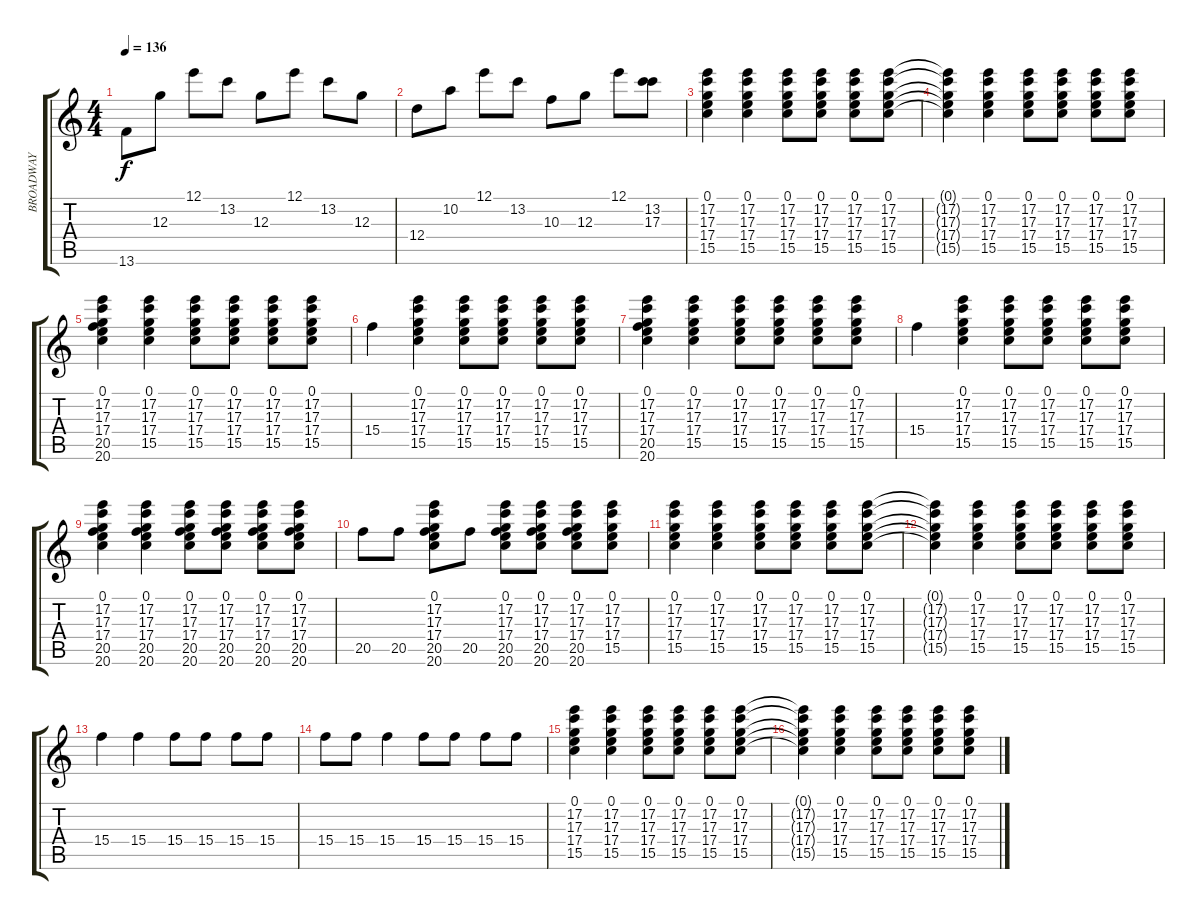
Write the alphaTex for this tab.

\track ("BROADWAY" "BROADWAY") {instrument acousticguitarsteel}
\staff {score tabs}
\tuning (E4 B3 G3 D3 A2 E2) {hide}
\ts (4 4)
\tempo 136
\clef g2
\ks c
13.6.8{dy f} 12.3.8 12.1.8 13.2.8 12.3.8 12.1.8 13.2.8 12.3.8 |
12.4.8 10.2.8 12.1.8 13.2.8 10.3.8 12.3.8 12.1.8 (13.2 17.3).8 |
(0.1 17.2 17.3 17.4 15.5).4 (0.1 17.2 17.3 17.4 15.5).4 (0.1 17.2 17.3 17.4 15.5).8 (0.1 17.2 17.3 17.4 15.5).8 (0.1 17.2 17.3 17.4 15.5).8 (0.1 17.2 17.3 17.4 15.5).8 |
(0.1{t} 17.2{t} 17.3{t} 17.4{t} 15.5{t}).4 (0.1 17.2 17.3 17.4 15.5).4 (0.1 17.2 17.3 17.4 15.5).8 (0.1 17.2 17.3 17.4 15.5).8 (0.1 17.2 17.3 17.4 15.5).8 (0.1 17.2 17.3 17.4 15.5).8 |
(0.1 17.2 17.3 17.4 20.5 20.6).4 (0.1 17.2 17.3 17.4 15.5).4 (0.1 17.2 17.3 17.4 15.5).8 (0.1 17.2 17.3 17.4 15.5).8 (0.1 17.2 17.3 17.4 15.5).8 (0.1 17.2 17.3 17.4 15.5).8 |
15.4.4 (0.1 17.2 17.3 17.4 15.5).4 (0.1 17.2 17.3 17.4 15.5).8 (0.1 17.2 17.3 17.4 15.5).8 (0.1 17.2 17.3 17.4 15.5).8 (0.1 17.2 17.3 17.4 15.5).8 |
(0.1 17.2 17.3 17.4 20.5 20.6).4 (0.1 17.2 17.3 17.4 15.5).4 (0.1 17.2 17.3 17.4 15.5).8 (0.1 17.2 17.3 17.4 15.5).8 (0.1 17.2 17.3 17.4 15.5).8 (0.1 17.2 17.3 17.4 15.5).8 |
15.4.4 (0.1 17.2 17.3 17.4 15.5).4 (0.1 17.2 17.3 17.4 15.5).8 (0.1 17.2 17.3 17.4 15.5).8 (0.1 17.2 17.3 17.4 15.5).8 (0.1 17.2 17.3 17.4 15.5).8 |
(0.1 17.2 17.3 17.4 20.5 20.6).4 (0.1 17.2 17.3 17.4 20.5 20.6).4 (0.1 17.2 17.3 17.4 20.5 20.6).8 (0.1 17.2 17.3 17.4 20.5 20.6).8 (0.1 17.2 17.3 17.4 20.5 20.6).8 (0.1 17.2 17.3 17.4 20.5 20.6).8 |
20.5.8 20.5.8 (0.1 17.2 17.3 17.4 20.5 20.6).8 20.5.8 (0.1 17.2 17.3 17.4 20.5 20.6).8 (0.1 17.2 17.3 17.4 20.5 20.6).8 (0.1 17.2 17.3 17.4 20.5 20.6).8 (0.1 17.2 17.3 17.4 15.5).8 |
(0.1 17.2 17.3 17.4 15.5).4 (0.1 17.2 17.3 17.4 15.5).4 (0.1 17.2 17.3 17.4 15.5).8 (0.1 17.2 17.3 17.4 15.5).8 (0.1 17.2 17.3 17.4 15.5).8 (0.1 17.2 17.3 17.4 15.5).8 |
(0.1{t} 17.2{t} 17.3{t} 17.4{t} 15.5{t}).4 (0.1 17.2 17.3 17.4 15.5).4 (0.1 17.2 17.3 17.4 15.5).8 (0.1 17.2 17.3 17.4 15.5).8 (0.1 17.2 17.3 17.4 15.5).8 (0.1 17.2 17.3 17.4 15.5).8 |
15.4.4 15.4.4 15.4.8 15.4.8 15.4.8 15.4.8 |
15.4.8 15.4.8 15.4.4 15.4.8 15.4.8 15.4.8 15.4.8 |
(0.1 17.2 17.3 17.4 15.5).4 (0.1 17.2 17.3 17.4 15.5).4 (0.1 17.2 17.3 17.4 15.5).8 (0.1 17.2 17.3 17.4 15.5).8 (0.1 17.2 17.3 17.4 15.5).8 (0.1 17.2 17.3 17.4 15.5).8 |
(0.1{t} 17.2{t} 17.3{t} 17.4{t} 15.5{t}).4 (0.1 17.2 17.3 17.4 15.5).4 (0.1 17.2 17.3 17.4 15.5).8 (0.1 17.2 17.3 17.4 15.5).8 (0.1 17.2 17.3 17.4 15.5).8 (0.1 17.2 17.3 17.4 15.5).8
